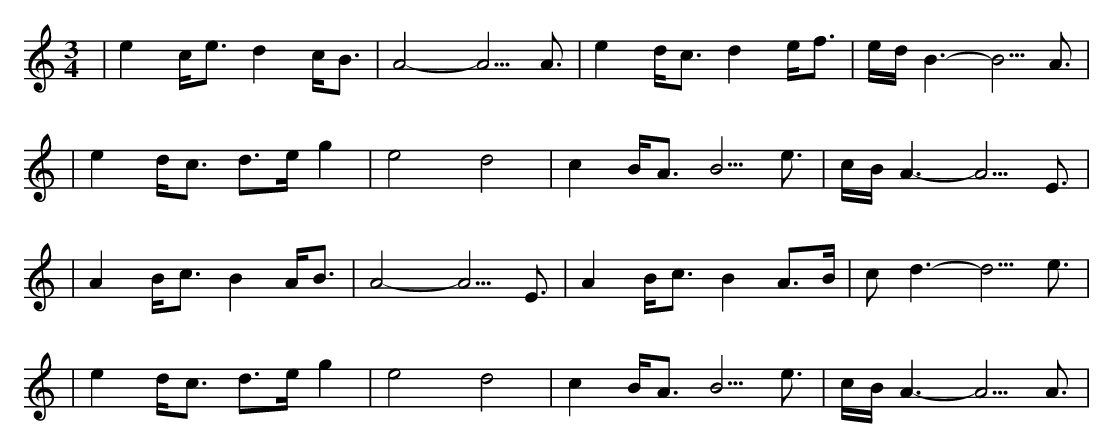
X:1
M:3/4
K:Amin
|e2c/e3/2 d2c/B3/2|A4-A5/2A3/2|e2d/c3/2 d2e/f3/2|e/d/B3-B5/2A3/2|
|e2d/c3/2 d3/2e/g2|e4 d4 |c2B/A3/2 B5/2e3/2|c/B/A3-A5/2E3/2|
|A2B/c3/2 B2A/B3/2|A4-A5/2E3/2|A2B/c3/2 B2A3/2B/|cd3-d5/2e3/2|
|e2d/c3/2 d3/2e/g2|e4 d4 |c2B/A3/2 B5/2e3/2|c/B/A3-A5/2A3/2|
